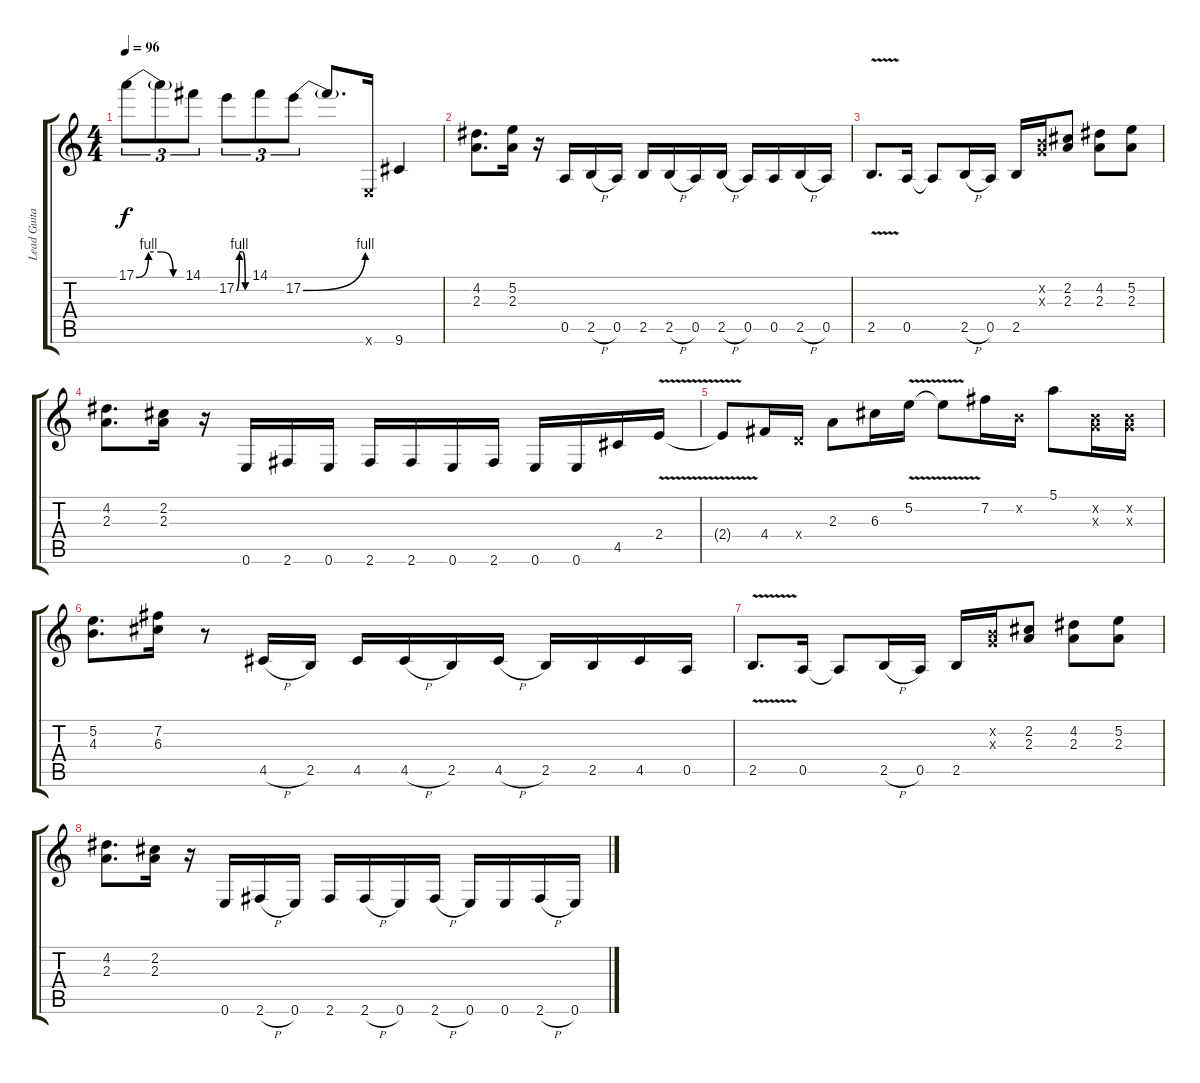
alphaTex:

\track ("Lead Guitar" "Lead Guita") {instrument distortionguitar}
\staff {score tabs}
\tuning (E4 B3 G3 D3 A2 E2) {hide}
\ts (4 4)
\tempo 96
\clef g2
\ks c
17.1{be (custom 0 0 15 4 30 4 45 0 60 0)}.8{tu (3 2) dy f} 17.1{t}.8{tu (3 2)} 14.1.8{tu (3 2)} 17.2{be (custom 0 0 15 4 30 4 45 0 60 0)}.8{tu (3 2)} 14.1.8{tu (3 2)} 17.2{be (bend 0 0 60 4)}.8{tu (3 2)} 17.2{t}.8{d} 0.6{x}.16 9.6.4 |
(4.2 2.3).8{d} (5.2 2.3).16 r.16 0.5.16 2.5{h}.16 0.5.16 2.5.16 2.5{h}.16 0.5.16 2.5{h}.16 0.5.16 0.5.16 2.5{h}.16 0.5.16 |
2.5{v}.8{d} 0.5.16 0.5{t}.8 2.5{h}.16 0.5.16 2.5.16 (0.2{x} 0.3{x}).16 (2.2 2.3).8 (4.2 2.3).8 (5.2 2.3).8 |
(4.2 2.3).8{d} (2.2 2.3).16 r.16 0.6.16 2.6.16 0.6.16 2.6.16 2.6.16 0.6.16 2.6.16 0.6.16 0.6.16 4.5.16 2.4{v}.16 |
2.4{t}.8 4.4.16 0.4{x}.16 2.3.8 6.3.16 5.2{v}.16 5.2{t}.8 7.2.16 0.2{x}.16 5.1.8 (0.2{x} 0.3{x}).16 (0.2{x} 0.3{x}).16 |
(5.2 4.3).8{d} (7.2 6.3).16 r.8 4.5{h}.16 2.5.16 4.5.16 4.5{h}.16 2.5.16 4.5{h}.16 2.5.16 2.5.16 4.5.16 0.5.16 |
2.5{v}.8{d} 0.5.16 0.5{t}.8 2.5{h}.16 0.5.16 2.5.16 (0.2{x} 0.3{x}).16 (2.2 2.3).8 (4.2 2.3).8 (5.2 2.3).8 |
(4.2 2.3).8{d} (2.2 2.3).16 r.16 0.6.16 2.6{h}.16 0.6.16 2.6.16 2.6{h}.16 0.6.16 2.6{h}.16 0.6.16 0.6.16 2.6{h}.16 0.6.16
